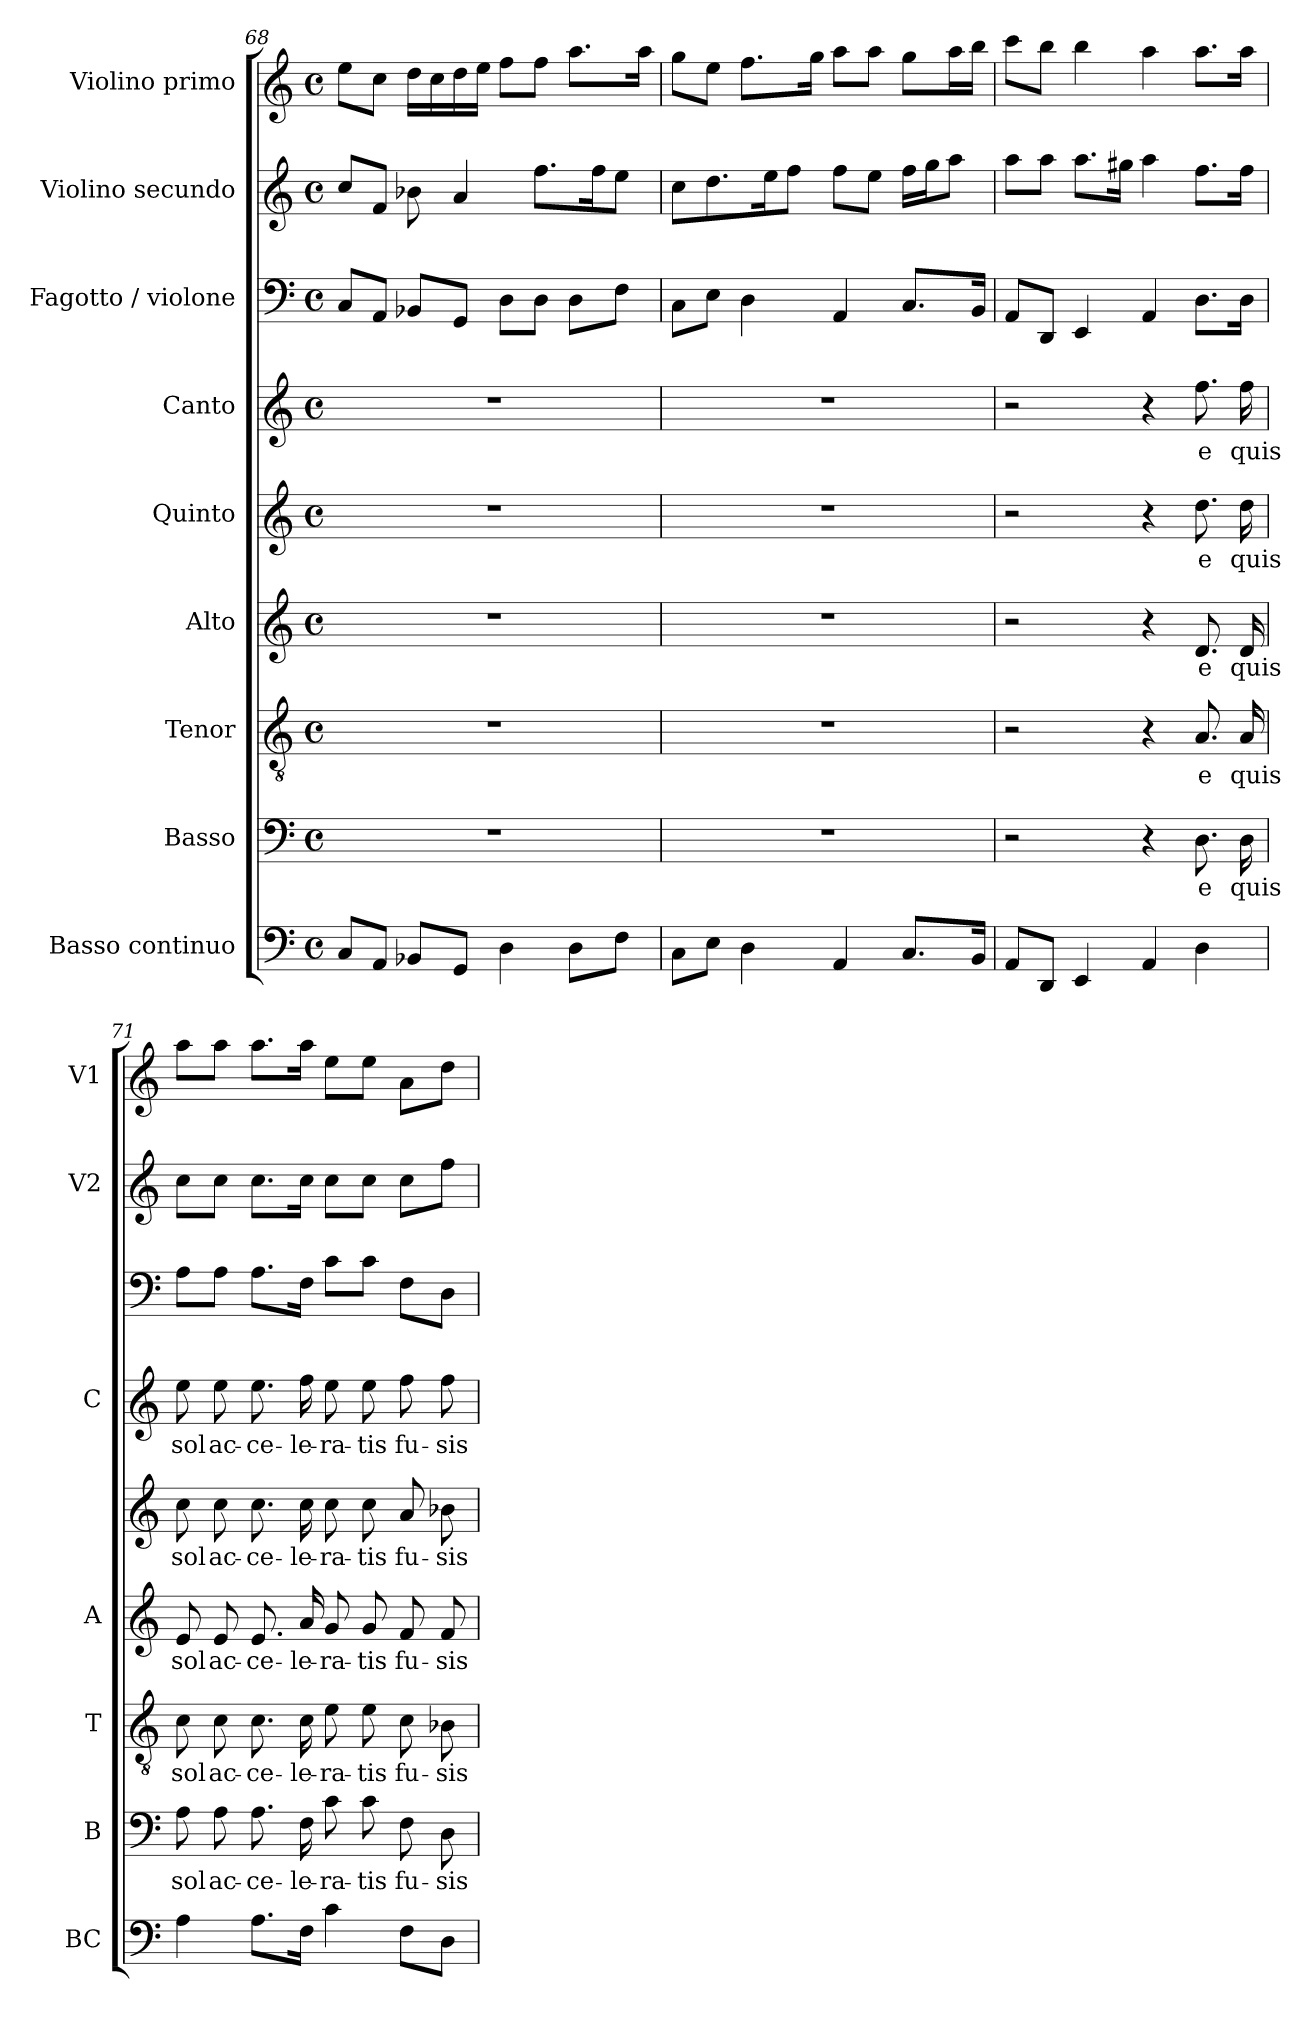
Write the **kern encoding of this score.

**kern	**kern	**text	**kern	**text	**kern	**text	**kern	**text	**kern	**text	**kern	**kern	**kern
*part9	*part8	*part8	*part7	*part7	*part6	*part6	*part5	*part5	*part4	*part4	*part3	*part2	*part1
*staff9	*staff8	*staff8	*staff7	*staff7	*staff6	*staff6	*staff5	*staff5	*staff4	*staff4	*staff3	*staff2	*staff1
*I"Basso continuo	*I"Basso	*	*I"Tenor	*	*I"Alto	*	*I"Quinto	*	*I"Canto	*	*I"Fagotto / violone	*I"Violino secundo	*I"Violino primo
*I'BC	*I'B	*	*I'T	*	*I'A	*	*	*	*I'C	*	*	*I'V2	*I'V1
*clefF4	*clefF4	*	*clefGv2	*	*clefG2	*	*clefG2	*	*clefG2	*	*clefF4	*clefG2	*clefG2
*k[]	*k[]	*	*k[]	*	*k[]	*	*k[]	*	*k[]	*	*k[]	*k[]	*k[]
*C:	*C:	*	*C:	*	*C:	*	*C:	*	*C:	*	*C:	*C:	*C:
*M4/4	*M4/4	*	*M4/4	*	*M4/4	*	*M4/4	*	*M4/4	*	*M4/4	*M4/4	*M4/4
*met(c)	*met(c)	*	*met(c)	*	*met(c)	*	*met(c)	*	*met(c)	*	*met(c)	*met(c)	*met(c)
=68	=68	=68	=68	=68	=68	=68	=68	=68	=68	=68	=68	=68	=68
8C/L	1r	.	1r	.	1r	.	1r	.	1r	.	8C/L	8cc/L	8ee\L
8AA/J	.	.	.	.	.	.	.	.	.	.	8AA/J	8f/J	8cc\J
8BB-X/L	.	.	.	.	.	.	.	.	.	.	8BB-X/L	8b-X\	16dd\LL
.	.	.	.	.	.	.	.	.	.	.	.	.	16cc\
8GG/J	.	.	.	.	.	.	.	.	.	.	8GG/J	4a/	16dd\
.	.	.	.	.	.	.	.	.	.	.	.	.	16ee\JJ
4D\	.	.	.	.	.	.	.	.	.	.	8D\L	.	8ff\L
.	.	.	.	.	.	.	.	.	.	.	8D\J	8.ff\L	8ff\J
8D\L	.	.	.	.	.	.	.	.	.	.	8D\L	.	8.aa\L
.	.	.	.	.	.	.	.	.	.	.	.	16ff\k	.
8F\J	.	.	.	.	.	.	.	.	.	.	8F\J	8ee\J	.
.	.	.	.	.	.	.	.	.	.	.	.	.	16aa\Jk
!!LO:PB:g=z
=69	=69	=69	=69	=69	=69	=69	=69	=69	=69	=69	=69	=69	=69
8C\L	1r	.	1r	.	1r	.	1r	.	1r	.	8C\L	8cc\L	8gg\L
8E\J	.	.	.	.	.	.	.	.	.	.	8E\J	8.dd\	8ee\J
4D\	.	.	.	.	.	.	.	.	.	.	4D\	.	8.ff\L
.	.	.	.	.	.	.	.	.	.	.	.	16ee\k	.
.	.	.	.	.	.	.	.	.	.	.	.	8ff\J	.
.	.	.	.	.	.	.	.	.	.	.	.	.	16gg\Jk
4AA/	.	.	.	.	.	.	.	.	.	.	4AA/	8ff\L	8aa\L
.	.	.	.	.	.	.	.	.	.	.	.	8ee\J	8aa\J
8.C/L	.	.	.	.	.	.	.	.	.	.	8.C/L	16ff\LL	8gg\L
.	.	.	.	.	.	.	.	.	.	.	.	16gg\J	.
.	.	.	.	.	.	.	.	.	.	.	.	8aa\J	16aa\L
16BB/Jk	.	.	.	.	.	.	.	.	.	.	16BB/Jk	.	16bb\JJ
=70	=70	=70	=70	=70	=70	=70	=70	=70	=70	=70	=70	=70	=70
8AA/L	2r	.	2r	.	2r	.	2r	.	2r	.	8AA/L	8aa\L	8ccc\L
8DD/J	.	.	.	.	.	.	.	.	.	.	8DD/J	8aa\J	8bb\J
4EE/	.	.	.	.	.	.	.	.	.	.	4EE/	8.aa\L	4bb\
.	.	.	.	.	.	.	.	.	.	.	.	16gg#X\Jk	.
4AA/	4r	.	4r	.	4r	.	4r	.	4r	.	4AA/	4aa\	4aa\
!	!	!LO:LY:b	!	!LO:LY:b	!	!LO:LY:b	!	!LO:LY:b	!	!LO:LY:b	!	!	!
4D\	8.D\	e	8.A/	e	8.d/	e	8.dd\	e	8.ff\	e	8.D\L	8.ff\L	8.aa\L
!	!	!LO:LY:b	!	!LO:LY:b	!	!LO:LY:b	!	!LO:LY:b	!	!LO:LY:b	!	!	!
.	16D\	quis	16A/	quis	16d/	quis	16dd\	quis	16ff\	quis	16D\Jk	16ff\Jk	16aa\Jk
=71	=71	=71	=71	=71	=71	=71	=71	=71	=71	=71	=71	=71	=71
!	!	!LO:LY:b	!	!LO:LY:b	!	!LO:LY:b	!	!LO:LY:b	!	!LO:LY:b	!	!	!
4A\	8A\	sol	8c\	sol	8e/	sol	8cc\	sol	8ee\	sol	8A\L	8cc\L	8aa\L
!	!	!LO:LY:b	!	!LO:LY:b	!	!LO:LY:b	!	!LO:LY:b	!	!LO:LY:b	!	!	!
.	8A\	ac-	8c\	ac-	8e/	ac-	8cc\	ac-	8ee\	ac-	8A\J	8cc\J	8aa\J
!	!	!LO:LY:b	!	!LO:LY:b	!	!LO:LY:b	!	!LO:LY:b	!	!LO:LY:b	!	!	!
8.A\L	8.A\	-ce-	8.c\	-ce-	8.e/	-ce-	8.cc\	-ce-	8.ee\	-ce-	8.A\L	8.cc\L	8.aa\L
!	!	!LO:LY:b	!	!LO:LY:b	!	!LO:LY:b	!	!LO:LY:b	!	!LO:LY:b	!	!	!
16F\Jk	16F\	-le-	16c\	-le-	16a/	-le-	16cc\	-le-	16ff\	-le-	16F\Jk	16cc\Jk	16aa\Jk
!	!	!LO:LY:b	!	!LO:LY:b	!	!LO:LY:b	!	!LO:LY:b	!	!LO:LY:b	!	!	!
4c\	8c\	-ra-	8e\	-ra-	8g/	-ra-	8cc\	-ra-	8ee\	-ra-	8c\L	8cc\L	8ee\L
!	!	!LO:LY:b	!	!LO:LY:b	!	!LO:LY:b	!	!LO:LY:b	!	!LO:LY:b	!	!	!
.	8c\	-tis	8e\	-tis	8g/	-tis	8cc\	-tis	8ee\	-tis	8c\J	8cc\J	8ee\J
!	!	!LO:LY:b	!	!LO:LY:b	!	!LO:LY:b	!	!LO:LY:b	!	!LO:LY:b	!	!	!
8F\L	8F\	fu-	8c\	fu-	8f/	fu-	8a/	fu-	8ff\	fu-	8F\L	8cc\L	8a\L
!	!	!LO:LY:b	!	!LO:LY:b	!	!LO:LY:b	!	!LO:LY:b	!	!LO:LY:b	!	!	!
8D\J	8D\	-sis	8B-X\	-sis	8f/	-sis	8b-X\	-sis	8ff\	-sis	8D\J	8ff\J	8dd\J
=	=	=	=	=	=	=	=	=	=	=	=	=	=
*-	*-	*-	*-	*-	*-	*-	*-	*-	*-	*-	*-	*-	*-
